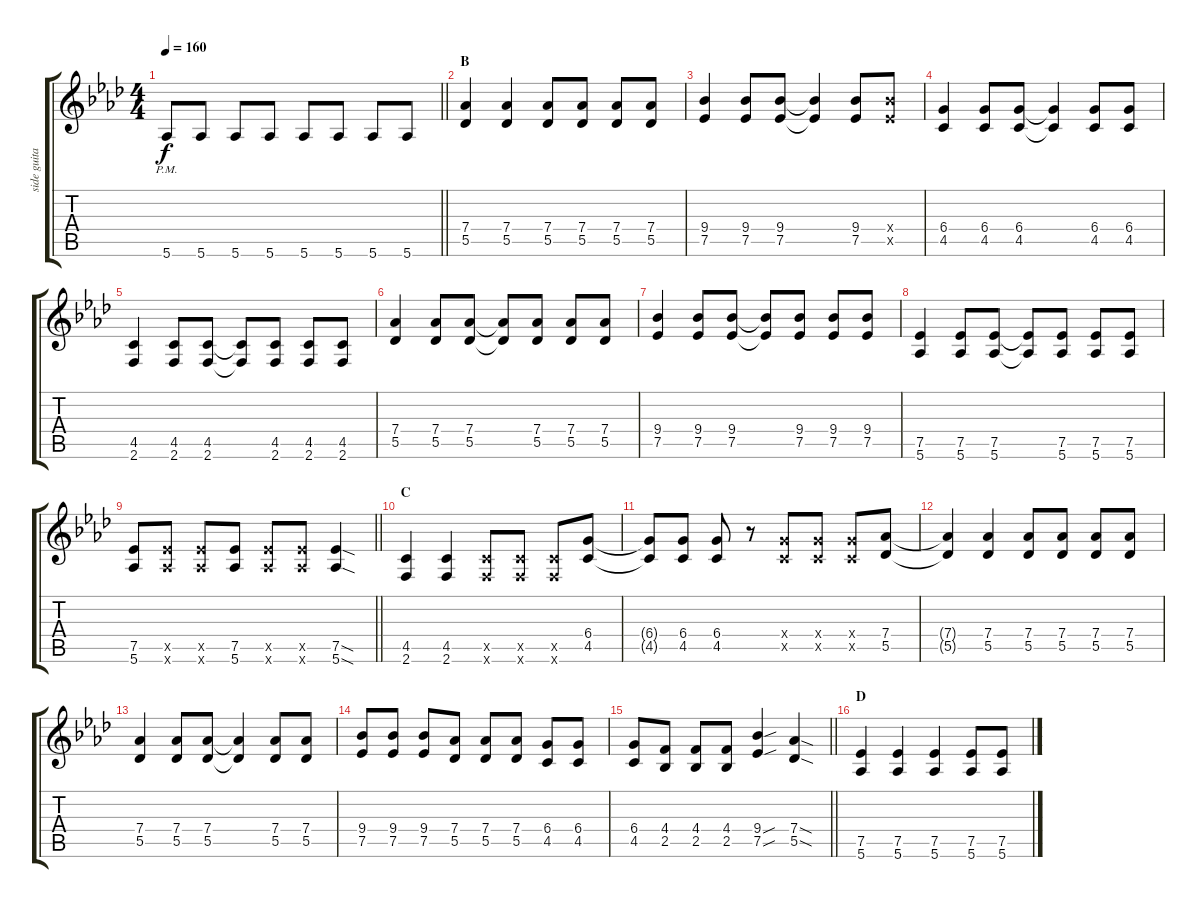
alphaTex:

\track ("side guitar" "side guita") {instrument distortionguitar}
\staff {score tabs}
\tuning (Eb4 Bb3 Gb3 Db3 Ab2 Eb2) {hide}
\ts (4 4)
\tempo 160
\clef g2
\barLineRight lightlight
\ks ab
5.6{pm}.8{dy f} 5.6.8 5.6.8 5.6.8 5.6.8 5.6.8 5.6.8 5.6.8 |
\section ("" "B")
(7.4 5.5).4 (7.4 5.5).4 (7.4 5.5).8 (7.4 5.5).8 (7.4 5.5).8 (7.4 5.5).8 |
(9.4 7.5).4 (9.4 7.5).8 (9.4 7.5).8 (9.4{t} 7.5{t}).4 (9.4 7.5).8 (9.4{x} 7.5{x}).8 |
(6.4 4.5).4 (6.4 4.5).8 (6.4 4.5).8 (6.4{t} 4.5{t}).4 (6.4 4.5).8 (6.4 4.5).8 |
(4.5 2.6).4 (4.5 2.6).8 (4.5 2.6).8 (4.5{t} 2.6{t}).8 (4.5 2.6).8 (4.5 2.6).8 (4.5 2.6).8 |
(7.4 5.5).4 (7.4 5.5).8 (7.4 5.5).8 (7.4{t} 5.5{t}).8 (7.4 5.5).8 (7.4 5.5).8 (7.4 5.5).8 |
(9.4 7.5).4 (9.4 7.5).8 (9.4 7.5).8 (9.4{t} 7.5{t}).8 (9.4 7.5).8 (9.4 7.5).8 (9.4 7.5).8 |
(7.5 5.6).4 (7.5 5.6).8 (7.5 5.6).8 (7.5{t} 5.6{t}).8 (7.5 5.6).8 (7.5 5.6).8 (7.5 5.6).8 |
\barLineRight lightlight
(7.5 5.6).8 (7.5{x} 5.6{x}).8 (7.5{x} 5.6{x}).8 (7.5 5.6).8 (7.5{x} 5.6{x}).8 (7.5{x} 5.6{x}).8 (7.5{sod} 5.6{sod}).4 |
\section ("" "C")
(4.5 2.6).4 (4.5 2.6).4 (4.5{x} 2.6{x}).8 (4.5{x} 2.6{x}).8 (4.5{x} 2.6{x}).8 (6.4 4.5).8 |
(6.4{t} 4.5{t}).8 (6.4 4.5).8 (6.4 4.5).8 r.8 (6.4{x} 4.5{x}).8 (6.4{x} 4.5{x}).8 (6.4{x} 4.5{x}).8 (7.4 5.5).8 |
(7.4{t} 5.5{t}).4 (7.4 5.5).4 (7.4 5.5).8 (7.4 5.5).8 (7.4 5.5).8 (7.4 5.5).8 |
(7.4 5.5).4 (7.4 5.5).8 (7.4 5.5).8 (7.4{t} 5.5{t}).4 (7.4 5.5).8 (7.4 5.5).8 |
(9.4 7.5).8 (9.4 7.5).8 (9.4 7.5).8 (7.4 5.5).8 (7.4 5.5).8 (7.4 5.5).8 (6.4 4.5).8 (6.4 4.5).8 |
\barLineRight lightlight
(6.4 4.5).8 (4.4 2.5).8 (4.4 2.5).8 (4.4 2.5).8 (9.4{sou} 7.5{sou}).4 (7.4{sod} 5.5{sod}).4 |
\section ("" "D")
(7.5 5.6).4 (7.5 5.6).4 (7.5 5.6).4 (7.5 5.6).8 (7.5 5.6).8
